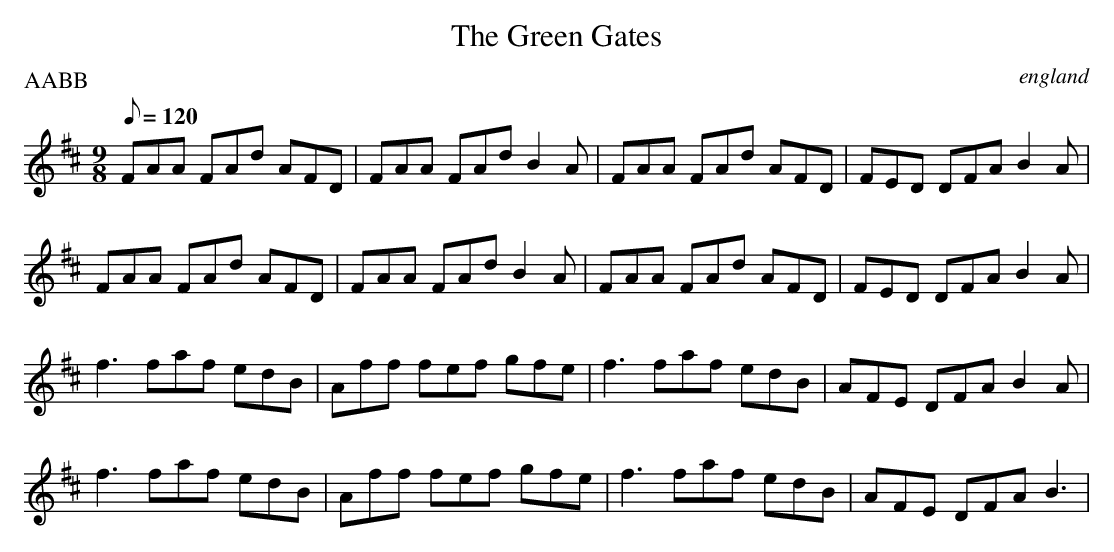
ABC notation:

X:1
T:The Green Gates
O:england
M:9/8
L:1/8
Q:120
P:AABB
K:D
FAA FAd AFD | FAA FAd B2A | FAA FAd AFD | FED DFA B2A |
FAA FAd AFD | FAA FAd B2A | FAA FAd AFD | FED DFA B2A |
f3 faf edB | Aff fef gfe | f3 faf edB | AFE DFA B2A |
f3 faf edB | Aff fef gfe | f3 faf edB | AFE DFA B3 |
